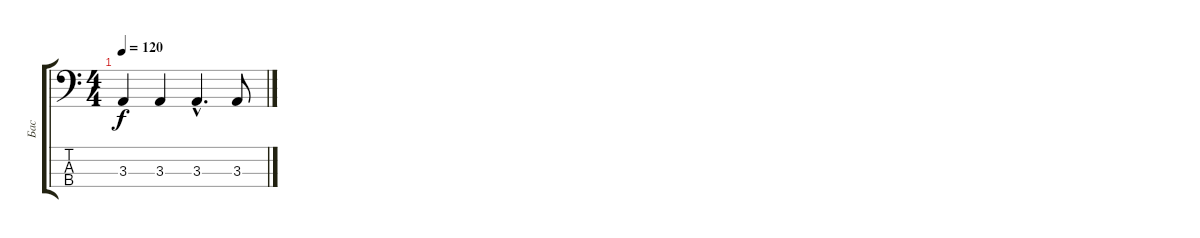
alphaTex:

\track ("Бас" "Бас") {instrument electricbasspick}
\staff {score tabs}
\tuning (E2 B1 Gb1 B0) {hide}
\ts (4 4)
\tempo 120
\clef f4
\ks c
3.3.4{dy f} 3.3.4 3.3{hac}.4{d} 3.3.8
